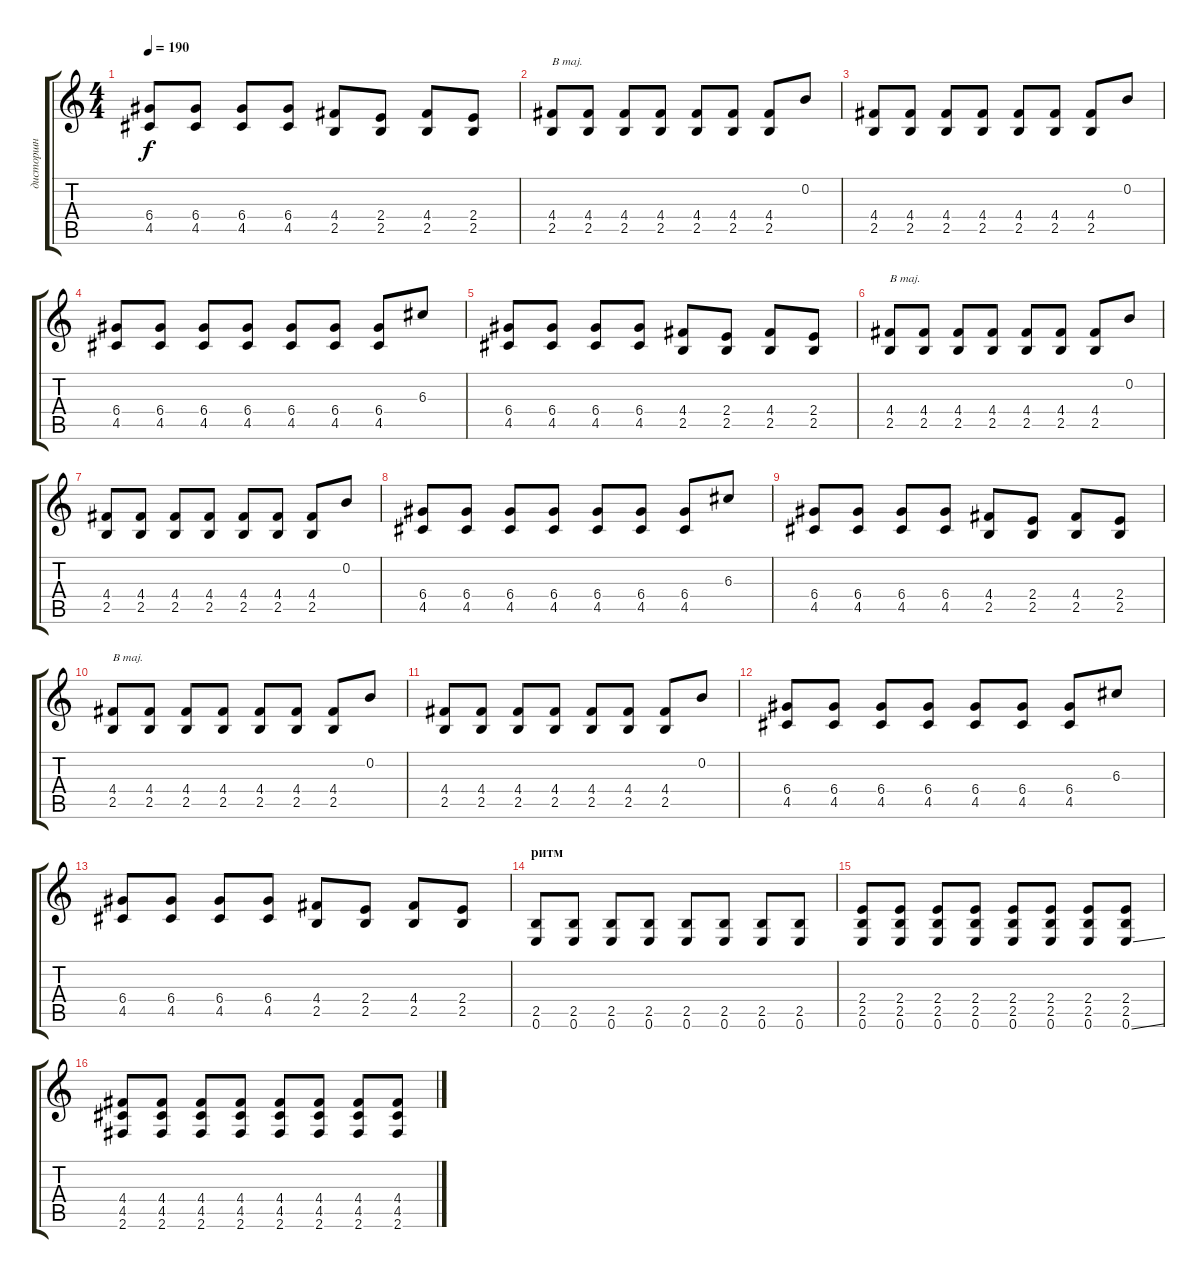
\track ("дисторшн" "дисторшн") {instrument distortionguitar}
\staff {score tabs}
\tuning (E4 B3 G3 D3 A2 E2) {hide}
\ts (4 4)
\tempo 190
\clef g2
\ks c
(6.4 4.5).8{dy f} (6.4 4.5).8 (6.4 4.5).8 (6.4 4.5).8 (4.4 2.5).8 (2.4 2.5).8 (4.4 2.5).8 (2.4 2.5).8 |
(4.4 2.5).8{txt "B maj."} (4.4 2.5).8 (4.4 2.5).8 (4.4 2.5).8 (4.4 2.5).8 (4.4 2.5).8 (4.4 2.5).8 0.2.8 |
(4.4 2.5).8 (4.4 2.5).8 (4.4 2.5).8 (4.4 2.5).8 (4.4 2.5).8 (4.4 2.5).8 (4.4 2.5).8 0.2.8 |
(6.4 4.5).8 (6.4 4.5).8 (6.4 4.5).8 (6.4 4.5).8 (6.4 4.5).8 (6.4 4.5).8 (6.4 4.5).8 6.3.8 |
(6.4 4.5).8 (6.4 4.5).8 (6.4 4.5).8 (6.4 4.5).8 (4.4 2.5).8 (2.4 2.5).8 (4.4 2.5).8 (2.4 2.5).8 |
(4.4 2.5).8{txt "B maj."} (4.4 2.5).8 (4.4 2.5).8 (4.4 2.5).8 (4.4 2.5).8 (4.4 2.5).8 (4.4 2.5).8 0.2.8 |
(4.4 2.5).8 (4.4 2.5).8 (4.4 2.5).8 (4.4 2.5).8 (4.4 2.5).8 (4.4 2.5).8 (4.4 2.5).8 0.2.8 |
(6.4 4.5).8 (6.4 4.5).8 (6.4 4.5).8 (6.4 4.5).8 (6.4 4.5).8 (6.4 4.5).8 (6.4 4.5).8 6.3.8 |
(6.4 4.5).8 (6.4 4.5).8 (6.4 4.5).8 (6.4 4.5).8 (4.4 2.5).8 (2.4 2.5).8 (4.4 2.5).8 (2.4 2.5).8 |
(4.4 2.5).8{txt "B maj."} (4.4 2.5).8 (4.4 2.5).8 (4.4 2.5).8 (4.4 2.5).8 (4.4 2.5).8 (4.4 2.5).8 0.2.8 |
(4.4 2.5).8 (4.4 2.5).8 (4.4 2.5).8 (4.4 2.5).8 (4.4 2.5).8 (4.4 2.5).8 (4.4 2.5).8 0.2.8 |
(6.4 4.5).8 (6.4 4.5).8 (6.4 4.5).8 (6.4 4.5).8 (6.4 4.5).8 (6.4 4.5).8 (6.4 4.5).8 6.3.8 |
(6.4 4.5).8 (6.4 4.5).8 (6.4 4.5).8 (6.4 4.5).8 (4.4 2.5).8 (2.4 2.5).8 (4.4 2.5).8 (2.4 2.5).8 |
\section ("" "ритм")
(2.5 0.6).8 (2.5 0.6).8 (2.5 0.6).8 (2.5 0.6).8 (2.5 0.6).8 (2.5 0.6).8 (2.5 0.6).8 (2.5 0.6).8 |
(2.4 2.5 0.6).8 (2.4 2.5 0.6).8 (2.4 2.5 0.6).8 (2.4 2.5 0.6).8 (2.4 2.5 0.6).8 (2.4 2.5 0.6).8 (2.4 2.5 0.6).8 (2.4 2.5 0.6{ss}).8 |
(4.4 4.5 2.6).8 (4.4 4.5 2.6).8 (4.4 4.5 2.6).8 (4.4 4.5 2.6).8 (4.4 4.5 2.6).8 (4.4 4.5 2.6).8 (4.4 4.5 2.6).8 (4.4 4.5 2.6).8
